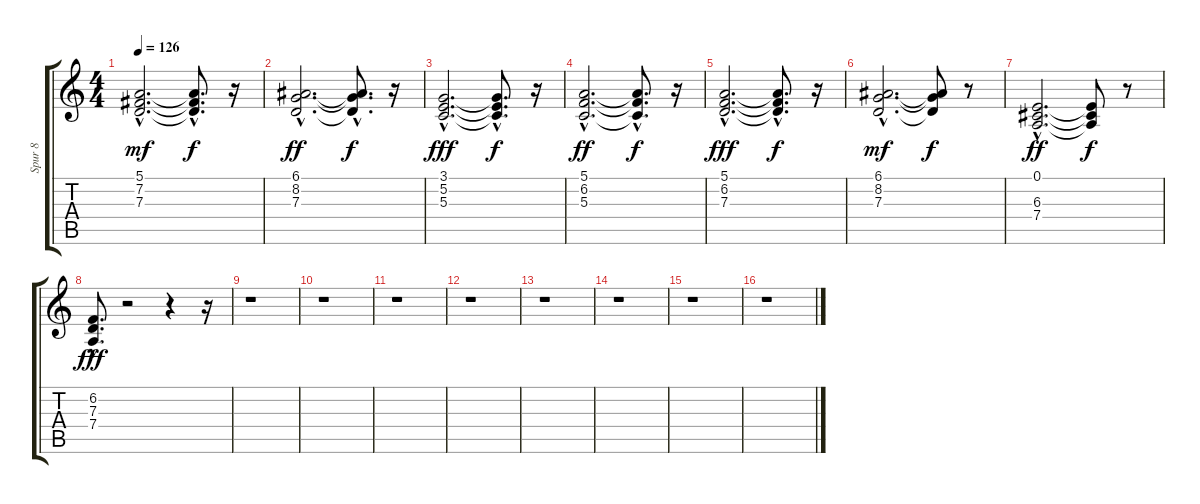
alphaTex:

\track ("Spur 8" "Spur 8") {instrument pad2warm}
\staff {score tabs}
\tuning (E4 B3 G3 D3 A2 E2) {hide}
\ts (4 4)
\tempo 126
\clef g2
\ks c
(5.1{hac} 7.2{hac} 7.3{hac}).2{d dy mf} (5.1{hac t} 7.2{hac t} 7.3{hac t}).8{d dy f} r.16 |
(6.1{hac} 8.2{hac} 7.3{hac}).2{d dy ff} (6.1{hac t} 8.2{t} 7.3{hac t}).8{d dy f} r.16 |
(3.1{hac} 5.2{hac} 5.3{hac}).2{d dy fff} (3.1{hac t} 5.2{hac t} 5.3{hac t}).8{d dy f} r.16 |
(5.1{hac} 6.2{hac} 5.3{hac}).2{d dy ff} (5.1{hac t} 6.2{hac t} 5.3{hac t}).8{d dy f} r.16 |
(5.1{hac} 6.2{hac} 7.3{hac}).2{d dy fff} (5.1{t} 6.2{t} 7.3{hac t}).8{d dy f} r.16 |
(6.1{hac} 8.2{hac} 7.3{hac}).2{d dy mf} (6.1{t} 8.2{t} 7.3{t}).8{dy f} r.8 |
(0.1{hac} 6.3{hac} 7.4{hac}).2{d dy ff} (0.1{t} 6.3{t} 7.4{t}).8{dy f} r.8 |
(6.2{hac} 7.3{hac} 7.4{hac}).8{d dy fff} r.2 r.4 r.16 |
r.1 |
r.1 |
r.1 |
r.1 |
r.1 |
r.1 |
r.1 |
r.1
